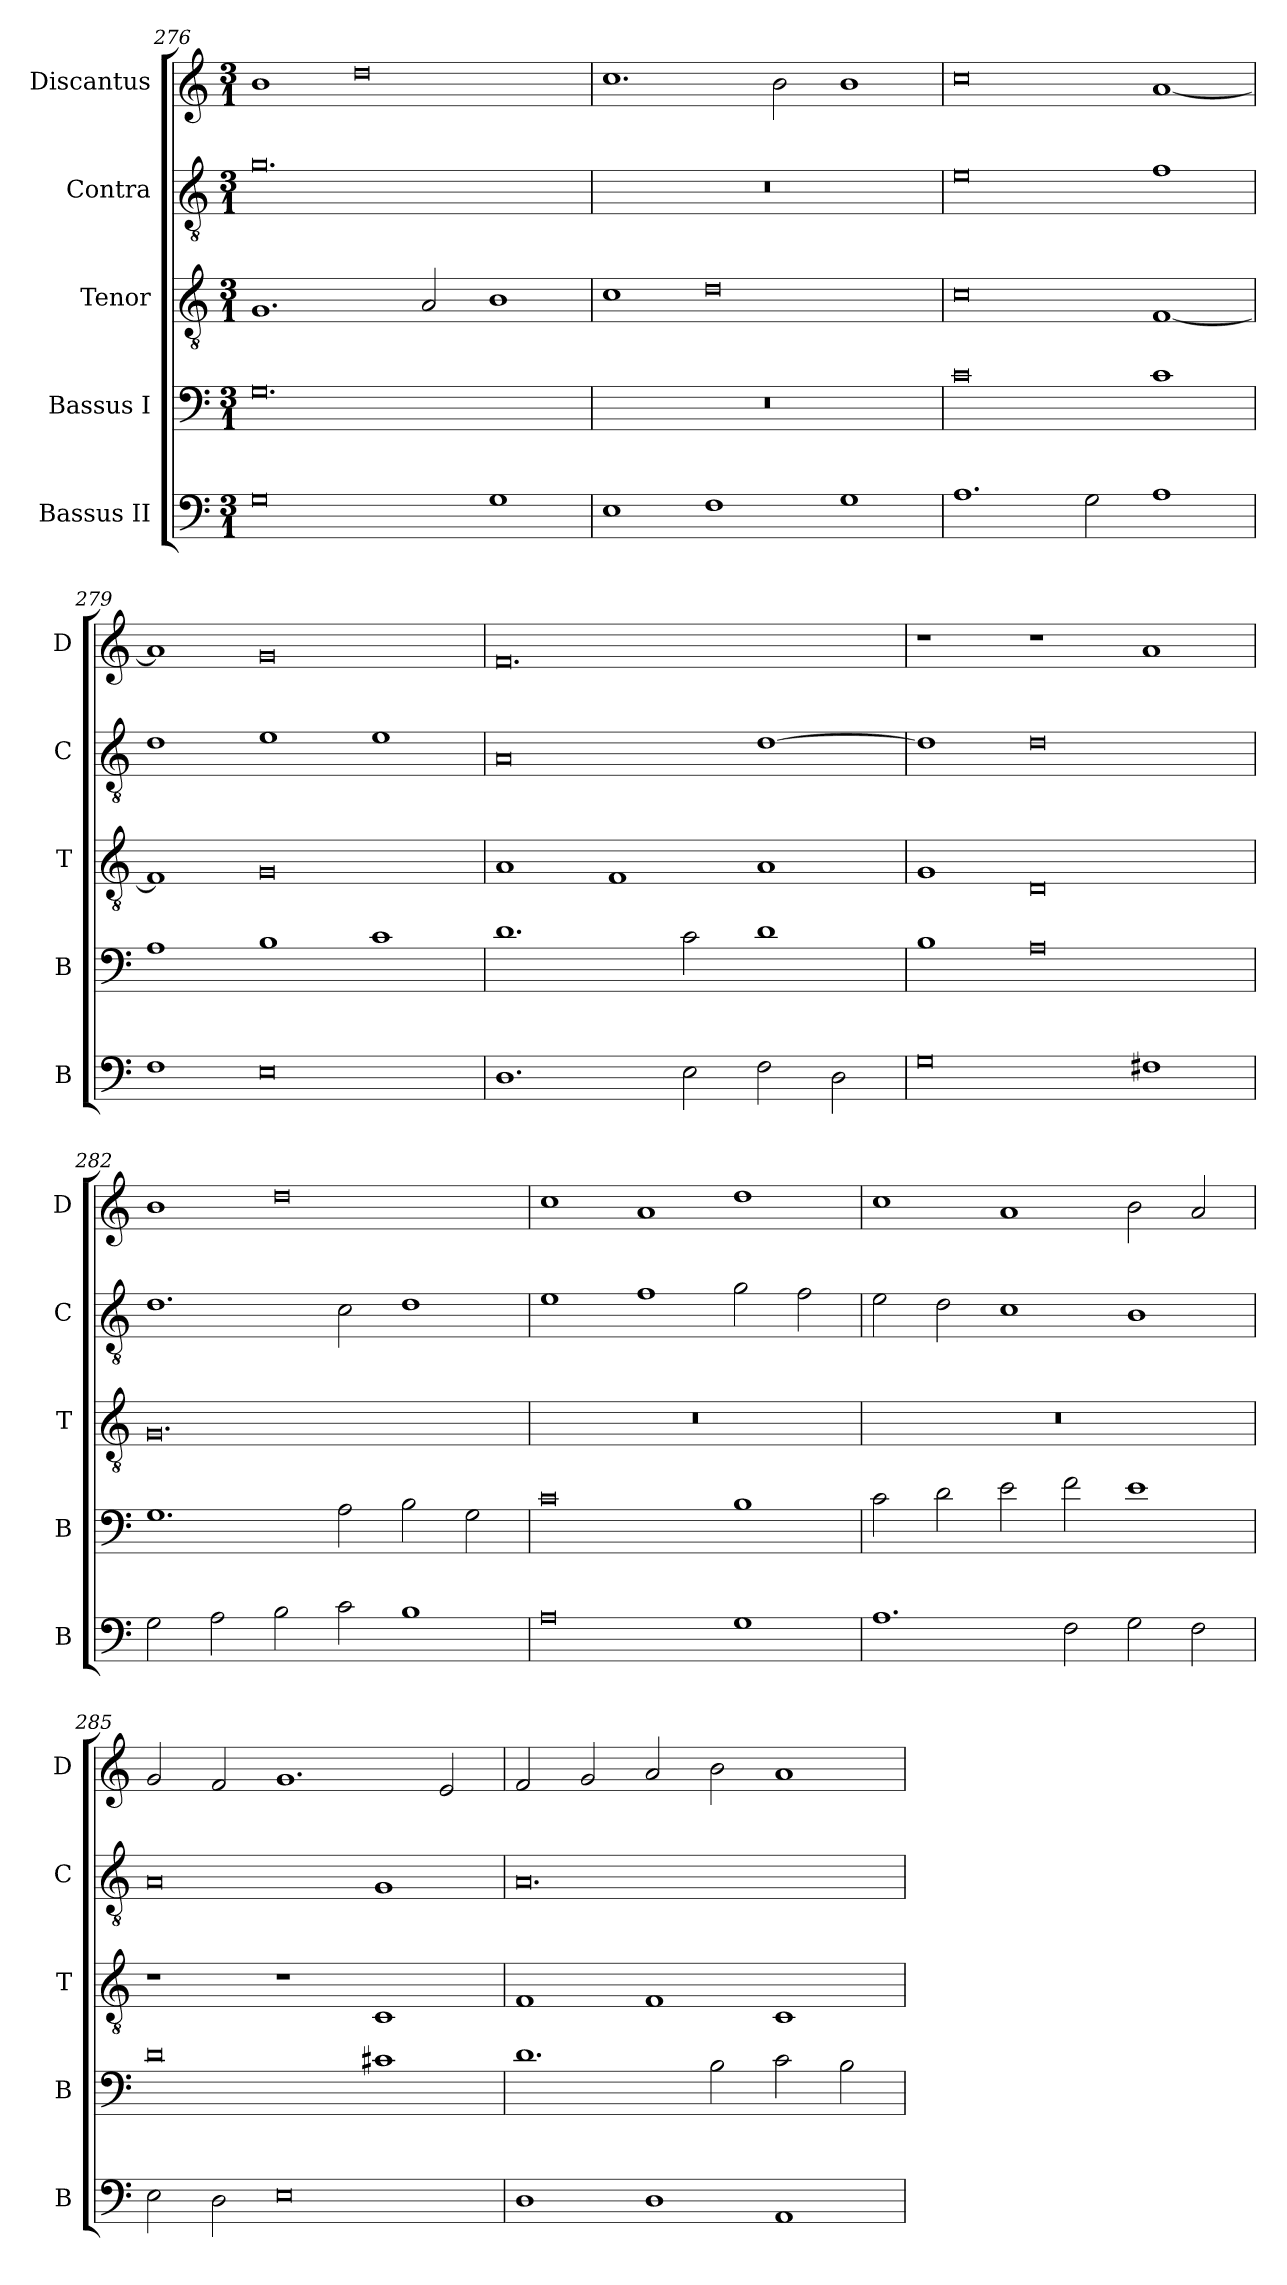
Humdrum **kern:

**kern	**kern	**kern	**kern	**kern
*part5	*part4	*part3	*part2	*part1
*staff5	*staff4	*staff3	*staff2	*staff1
*I"Bassus II	*I"Bassus I	*I"Tenor	*I"Contra	*I"Discantus
*I'B	*I'B	*I'T	*I'C	*I'D
*clefF4	*clefF4	*clefGv2	*clefGv2	*clefG2
*k[]	*k[]	*k[]	*k[]	*k[]
*M3/1	*M3/1	*M3/1	*M3/1	*M3/1
=276	=276	=276	=276	=276
0G	0.G	1.G	0.g	1b
.	.	.	.	0dd
.	.	2A/	.	.
1G	.	1B	.	.
=277	=277	=277	=277	=277
1E	0.r	1c	0.r	1.cc
1F	.	0d	.	.
.	.	.	.	2b\
1G	.	.	.	1b
=278	=278	=278	=278	=278
1.A	0c	0c	0e	0cc
2G\	.	.	.	.
1A	1c	[1F	1f	[1a
=279	=279	=279	=279	=279
1F	1A	1F]	1d	1a]
0E	1B	0G	1e	0g
.	1c	.	1e	.
=280	=280	=280	=280	=280
1.D	1.d	1A	0A	0.f
.	.	1F	.	.
2E\	2c\	.	.	.
2F\	1d	1A	[1d	.
2D\	.	.	.	.
=281	=281	=281	=281	=281
0G	1B	1G	1d]	1r
.	0A	0D	0d	1r
1F#X	.	.	.	1a
=282	=282	=282	=282	=282
2G\	1.G	0.G	1.d	1b
2A\	.	.	.	.
2B\	.	.	.	0dd
2c\	2A\	.	2c\	.
1B	2B\	.	1d	.
.	2G\	.	.	.
=283	=283	=283	=283	=283
0A	0c	0.r	1e	1cc
.	.	.	1f	1a
1G	1B	.	2g\	1dd
.	.	.	2f\	.
=284	=284	=284	=284	=284
1.A	2c\	0.r	2e\	1cc
.	2d\	.	2d\	.
.	2e\	.	1c	1a
2F\	2f\	.	.	.
2G\	1e	.	1B	2b\
2F\	.	.	.	2a/
=285	=285	=285	=285	=285
2E\	0d	1r	0A	2g/
2D\	.	.	.	2f/
0E	.	1r	.	1.g
.	1c#X	1C	1G	.
.	.	.	.	2e/
=286	=286	=286	=286	=286
1D	1.d	1F	0.A	2f/
.	.	.	.	2g/
1D	.	1F	.	2a/
.	2B\	.	.	2b\
1AA	2c\	1C	.	1a
.	2B\	.	.	.
=	=	=	=	=
*-	*-	*-	*-	*-
